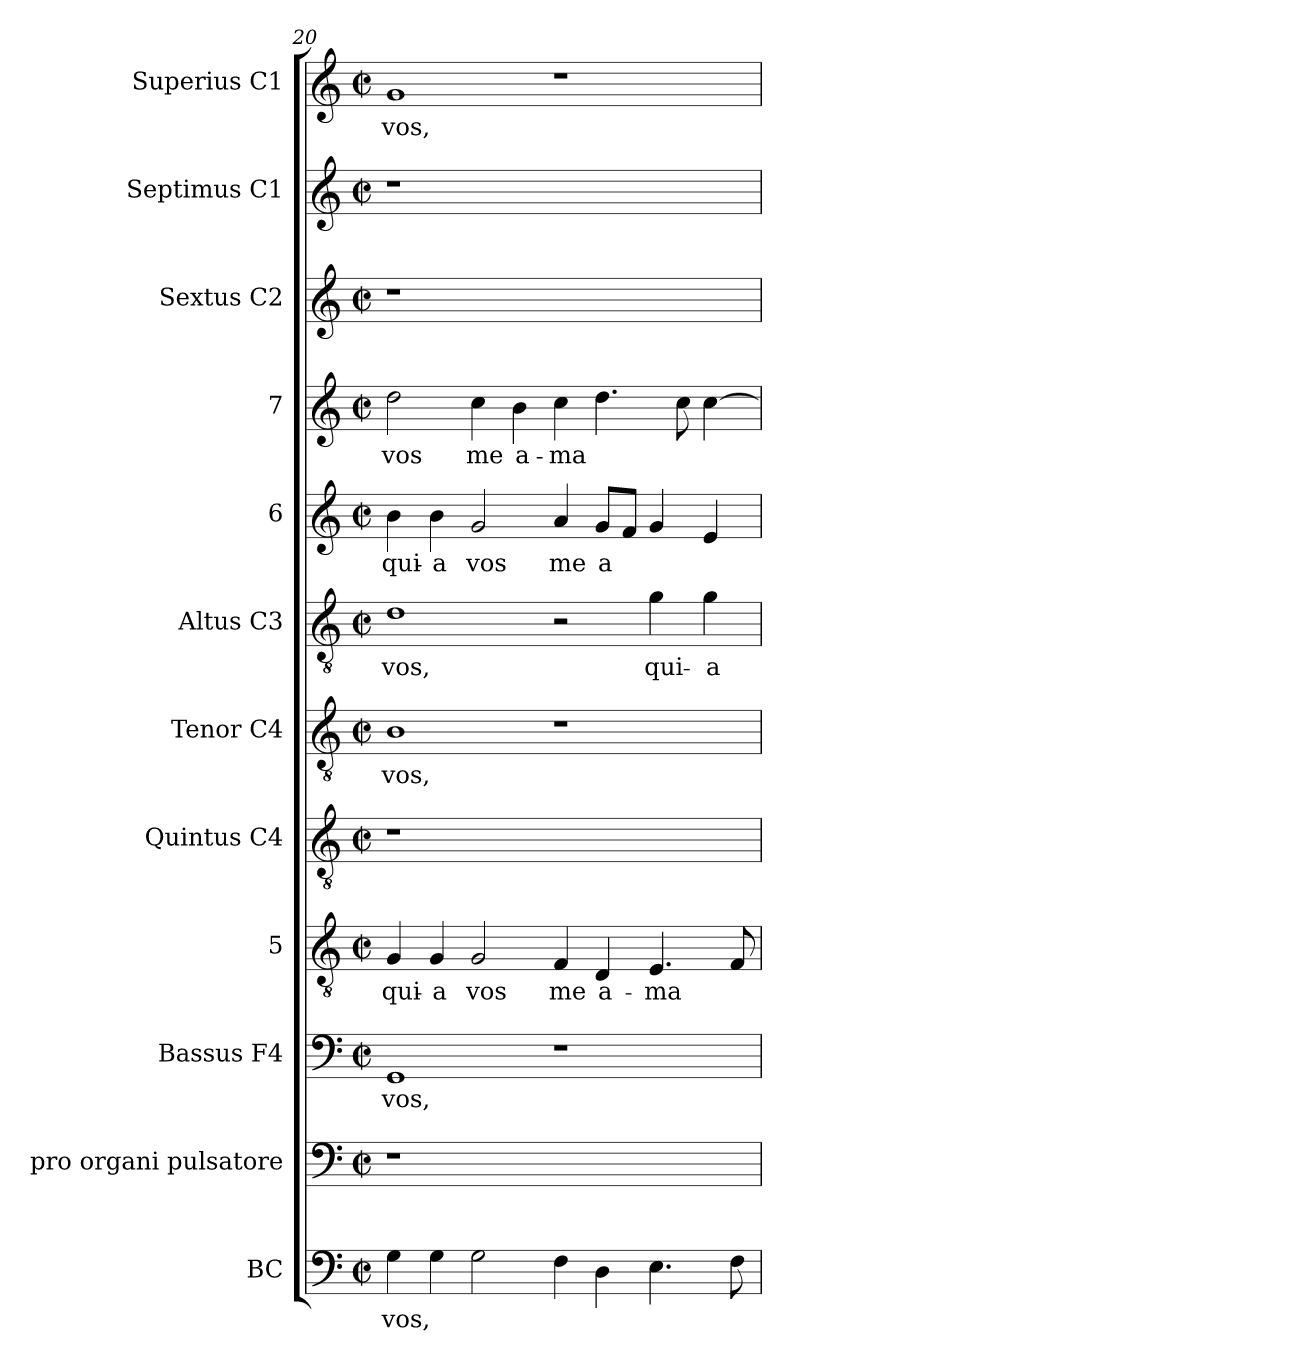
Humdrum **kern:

**kern	**text	**kern	**kern	**text	**kern	**text	**kern	**kern	**text	**kern	**text	**kern	**text	**kern	**text	**kern	**kern	**kern	**text
*part12	*part12	*part11	*part10	*part10	*part9	*part9	*part8	*part7	*part7	*part6	*part6	*part5	*part5	*part4	*part4	*part3	*part2	*part1	*part1
*staff12	*staff12	*staff11	*staff10	*staff10	*staff9	*staff9	*staff8	*staff7	*staff7	*staff6	*staff6	*staff5	*staff5	*staff4	*staff4	*staff3	*staff2	*staff1	*staff1
*I"BC	*	*I"pro organi  pulsatore	*I"Bassus  F4	*	*I"5	*	*I"Quintus  C4	*I"Tenor  C4	*	*I"Altus  C3	*	*I"6	*	*I"7	*	*I"Sextus  C2	*I"Septimus  C1	*I"Superius  C1	*
*I'BC	*	*	*I'B	*	*	*	*	*I'T	*	*I'A	*	*	*	*	*	*	*	*I'S	*
*clefF4	*	*clefF4	*clefF4	*	*clefGv2	*	*clefGv2	*clefGv2	*	*clefGv2	*	*clefG2	*	*clefG2	*	*clefG2	*clefG2	*clefG2	*
*k[]	*	*k[]	*k[]	*	*k[]	*	*k[]	*k[]	*	*k[]	*	*k[]	*	*k[]	*	*k[]	*k[]	*k[]	*
*C:	*	*C:	*C:	*	*C:	*	*C:	*C:	*	*C:	*	*C:	*	*C:	*	*C:	*C:	*C:	*
*M2/2	*	*M2/2	*M2/2	*	*M2/2	*	*M2/2	*M2/2	*	*M2/2	*	*M2/2	*	*M2/2	*	*M2/2	*M2/2	*M2/2	*
*met(c|)	*	*met(c|)	*met(c|)	*	*met(c|)	*	*met(c|)	*met(c|)	*	*met(c|)	*	*met(c|)	*	*met(c|)	*	*met(c|)	*met(c|)	*met(c|)	*
=20	=20	=20	=20	=20	=20	=20	=20	=20	=20	=20	=20	=20	=20	=20	=20	=20	=20	=20	=20
!	!LO:LY:a:cj	!	!	!LO:LY:b:cj	!	!LO:LY:b:cj	!	!	!LO:LY:b:cj	!	!LO:LY:b:cj	!	!LO:LY:b:cj	!	!LO:LY:b:cj	!	!	!	!LO:LY:b:cj
4G\	vos,	1r	1GG	vos,	4G/	qui-	1r	1B	vos,	1d	vos,	4b\	qui-	2dd\	vos	1r	1r	1g	vos,
!	!LO:LY:a:cj	!	!	!	!	!LO:LY:b:cj	!	!	!	!	!	!	!LO:LY:b:cj	!	!	!	!	!	!
4G\	.	.	.	.	4G/	-a	.	.	.	.	.	4b\	-a	.	.	.	.	.	.
!	!LO:LY:a:cj	!	!	!	!	!LO:LY:b:cj	!	!	!	!	!	!	!LO:LY:b:cj	!	!LO:LY:b:cj	!	!	!	!
2G\	.	.	.	.	2G/	vos	.	.	.	.	.	2g/	vos	4cc\	me	.	.	.	.
!	!	!	!	!	!	!	!	!	!	!	!	!	!	!	!LO:LY:b:cj	!	!	!	!
.	.	.	.	.	.	.	.	.	.	.	.	.	.	4b\	a-	.	.	.	.
!	!LO:LY:a:cj	!	!	!	!	!LO:LY:b:cj	!	!	!	!	!	!	!LO:LY:b:cj	!	!LO:LY:b:cj	!	!	!	!
4F\	.	1ryy	1r	.	4F/	me	1ryy	1r	.	2r	.	4a/	me	4cc\	-ma-	1ryy	1ryy	1r	.
!	!LO:LY:a:cj	!	!	!	!	!LO:LY:b:cj	!	!	!	!	!	!	!LO:LY:b:cj	!	!LO:LY:b:cj	!	!	!	!
4D\	.	.	.	.	4D/	a-	.	.	.	.	.	8g/L	a-	4.dd\	--	.	.	.	.
!	!	!	!	!	!	!	!	!	!	!	!	!	!LO:LY:b:cj	!	!	!	!	!	!
.	.	.	.	.	.	.	.	.	.	.	.	8f/J	--	.	.	.	.	.	.
!	!LO:LY:a:cj	!	!	!	!	!LO:LY:b:cj	!	!	!	!	!LO:LY:b:cj	!	!LO:LY:b:cj	!	!	!	!	!	!
4.E\	.	.	.	.	4.E/	-ma-	.	.	.	4g\	qui-	4g/	--	.	.	.	.	.	.
!	!	!	!	!	!	!	!	!	!	!	!	!	!	!	!LO:LY:b:cj	!	!	!	!
.	.	.	.	.	.	.	.	.	.	.	.	.	.	8cc\	--	.	.	.	.
!	!	!	!	!	!	!	!	!	!	!	!LO:LY:b:cj	!	!LO:LY:b:cj	!	!LO:LY:b:cj	!	!	!	!
.	.	.	.	.	.	.	.	.	.	4g\	-a	4e/	--	[>4cc\	--	.	.	.	.
!	!LO:LY:a:cj	!	!	!	!	!LO:LY:b:cj	!	!	!	!	!	!	!	!	!	!	!	!	!
8F\	.	.	.	.	8F/	--	.	.	.	.	.	.	.	.	.	.	.	.	.
=	=	=	=	=	=	=	=	=	=	=	=	=	=	=	=	=	=	=	=
*-	*-	*-	*-	*-	*-	*-	*-	*-	*-	*-	*-	*-	*-	*-	*-	*-	*-	*-	*-
